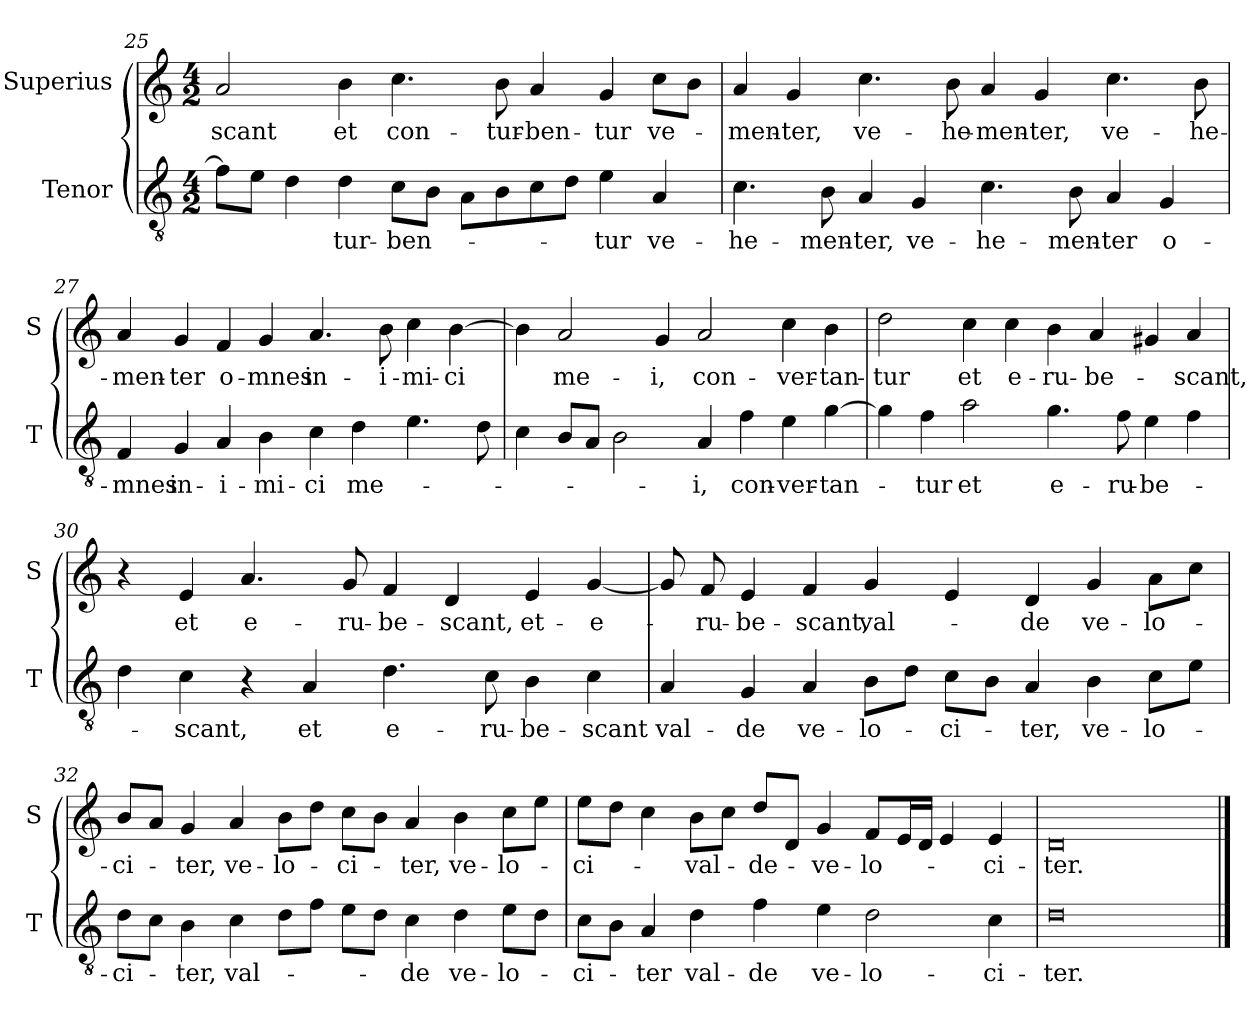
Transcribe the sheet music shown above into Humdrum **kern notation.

**kern	**text	**kern	**text
*part2	*part2	*part1	*part1
*staff2	*staff2	*staff1	*staff1
*I"Tenor	*	*I"Superius	*
*I'T	*	*I'S	*
*clefGv2	*	*clefG2	*
*k[]	*	*k[]	*
*C:	*	*C:	*
*M4/2	*	*M4/2	*
=25	=25	=25	=25
!	!	!	!LO:LY:b
8f\L]	.	2a/	-scant
8e\J	.	.	.
4d\	.	.	.
!	!LO:LY:b	!	!LO:LY:b
4d\	-tur-	4b\	et
!	!LO:LY:b	!	!LO:LY:b
8c\L	-ben-	4.cc\	con-
8B\J	.	.	.
8A\L	.	.	.
!	!	!	!LO:LY:b
8B\	.	8b\	-tur-
!	!	!	!LO:LY:b
8c\	.	4a/	-ben-
8d\J	.	.	.
!	!LO:LY:b	!	!LO:LY:b
4e\	-tur	4g/	-tur
!	!LO:LY:b	!	!LO:LY:b
4A/	ve-	8cc\L	ve-
.	.	8b\J	.
!!LO:LB:g=z
=26	=26	=26	=26
!	!LO:LY:b	!	!LO:LY:b
4.c\	-he-	4a/	-men-
!	!	!	!LO:LY:b
.	.	4g/	-ter,
!	!LO:LY:b	!	!
8B\	-men-	.	.
!	!LO:LY:b	!	!LO:LY:b
4A/	-ter,	4.cc\	ve-
!	!LO:LY:b	!	!
4G/	ve-	.	.
!	!	!	!LO:LY:b
.	.	8b\	-he-
!	!LO:LY:b	!	!LO:LY:b
4.c\	-he-	4a/	-men-
!	!	!	!LO:LY:b
.	.	4g/	-ter,
!	!LO:LY:b	!	!
8B\	-men-	.	.
!	!LO:LY:b	!	!LO:LY:b
4A/	-ter	4.cc\	ve-
!	!LO:LY:b	!	!
4G/	o-	.	.
!	!	!	!LO:LY:b
.	.	8b\	-he-
=27	=27	=27	=27
!	!LO:LY:b	!	!LO:LY:b
4F/	-mnes	4a/	-men-
!	!LO:LY:b	!	!LO:LY:b
4G/	in-	4g/	-ter
!	!LO:LY:b	!	!LO:LY:b
4A/	-i-	4f/	o-
!	!LO:LY:b	!	!LO:LY:b
4B\	-mi-	4g/	-mnes
!	!LO:LY:b	!	!LO:LY:b
4c\	-ci	4.a/	in-
!	!LO:LY:b	!	!
4d\	me-	.	.
!	!	!	!LO:LY:b
.	.	8b\	-i-
!	!	!	!LO:LY:b
4.e\	.	4cc\	-mi-
!	!	!	!LO:LY:b
.	.	[4b\	-ci
8d\	.	.	.
=28	=28	=28	=28
4c\	.	4b\]	.
!	!	!	!LO:LY:b
8B/L	.	2a/	me-
8A/J	.	.	.
2B\	.	.	.
!	!	!	!LO:LY:b
.	.	4g/	-i,
!	!LO:LY:b	!	!LO:LY:b
4A/	-i,	2a/	con-
!	!LO:LY:b	!	!
4f\	con-	.	.
!	!LO:LY:b	!	!LO:LY:b
4e\	-ver-	4cc\	-ver-
!	!LO:LY:b	!	!LO:LY:b
[4g\	-tan-	4b\	-tan-
!!LO:LB:g=z
=29	=29	=29	=29
!	!	!	!LO:LY:b
4g\]	.	2dd\	-tur
!	!LO:LY:b	!	!
4f\	-tur	.	.
!	!LO:LY:b	!	!LO:LY:b
2a\	et	4cc\	et
!	!	!	!LO:LY:b
.	.	4cc\	e-
!	!LO:LY:b	!	!LO:LY:b
4.g\	e-	4b\	-ru-
!	!	!	!LO:LY:b
.	.	4a/	-be-
!	!LO:LY:b	!	!
8f\	-ru-	.	.
!	!LO:LY:b	!	!
4e\	-be-	4g#X/	.
!	!	!	!LO:LY:b
4f\	.	4a/	-scant,
=30	=30	=30	=30
4d\	.	4r	.
!	!LO:LY:b	!	!LO:LY:b
4c\	-scant,	4e/	et
!	!	!	!LO:LY:b
4r	.	4.a/	e-
!	!LO:LY:b	!	!
4A/	et	.	.
!	!	!	!LO:LY:b
.	.	8g/	-ru-
!	!LO:LY:b	!	!LO:LY:b
4.d\	e-	4f/	-be-
!	!	!	!LO:LY:b
.	.	4d/	-scant,
!	!LO:LY:b	!	!
8c\	-ru-	.	.
!	!LO:LY:b	!	!LO:LY:b
4B\	-be-	4e/	et-
!	!LO:LY:b	!	!LO:LY:b
4c\	-scant	[4g/	-e-
=31	=31	=31	=31
!	!LO:LY:b	!	!
4A/	val-	8g/]	.
!	!	!	!LO:LY:b
.	.	8f/	-ru-
!	!LO:LY:b	!	!LO:LY:b
4G/	-de	4e/	-be-
!	!LO:LY:b	!	!LO:LY:b
4A/	ve-	4f/	-scant,
!	!LO:LY:b	!	!LO:LY:b
8B\L	-lo-	4g/	val-
8d\J	.	.	.
!	!LO:LY:b	!	!
8c\L	-ci-	4e/	.
8B\J	.	.	.
!	!LO:LY:b	!	!LO:LY:b
4A/	-ter,	4d/	-de
!	!LO:LY:b	!	!LO:LY:b
4B\	ve-	4g/	ve-
!	!LO:LY:b	!	!LO:LY:b
8c\L	-lo-	8a\L	-lo-
8e\J	.	8cc\J	.
!!LO:LB:g=z
=32	=32	=32	=32
!	!LO:LY:b	!	!LO:LY:b
8d\L	-ci-	8b/L	-ci-
8c\J	.	8a/J	.
!	!LO:LY:b	!	!LO:LY:b
4B\	-ter,	4g/	-ter,
!	!LO:LY:b	!	!LO:LY:b
4c\	val-	4a/	ve-
!	!	!	!LO:LY:b
8d\L	.	8b\L	-lo-
8f\J	.	8dd\J	.
!	!	!	!LO:LY:b
8e\L	.	8cc\L	-ci-
8d\J	.	8b\J	.
!	!LO:LY:b	!	!LO:LY:b
4c\	-de	4a/	-ter,
!	!LO:LY:b	!	!LO:LY:b
4d\	ve-	4b\	ve-
!	!LO:LY:b	!	!LO:LY:b
8e\L	-lo-	8cc\L	-lo-
8d\J	.	8ee\J	.
=33	=33	=33	=33
!	!LO:LY:b	!	!LO:LY:b
8c\L	-ci-	8ee\L	-ci-
8B\J	.	8dd\J	.
!	!LO:LY:b	!	!
4A/	-ter	4cc\	.
!	!LO:LY:b	!	!LO:LY:b
4d\	val-	8b\L	val-
.	.	8cc\J	.
!	!LO:LY:b	!	!LO:LY:b
4f\	-de	8dd/L	-de-
.	.	8d/J	.
!	!LO:LY:b	!	!LO:LY:b
4e\	ve-	4g/	-ve-
!	!LO:LY:b	!	!LO:LY:b
2d\	-lo-	8f/L	-lo-
.	.	16e/L	.
.	.	16d/JJ	.
.	.	4e/	.
!	!LO:LY:b	!	!LO:LY:b
4c\	-ci-	4e/	-ci-
=34	=34	=34	=34
!	!LO:LY:b	!	!LO:LY:b
0d	-ter.	0d	-ter.
==	==	==	==
*-	*-	*-	*-
